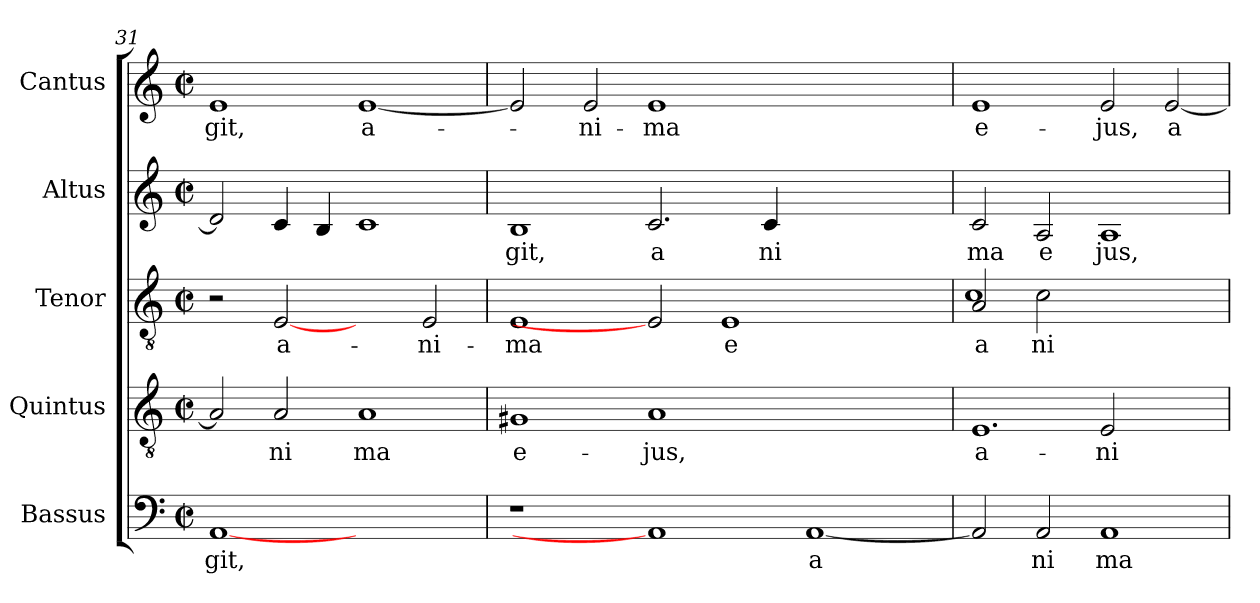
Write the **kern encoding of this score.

**kern	**text	**kern	**text	**kern	**text	**kern	**text	**kern	**text
*part5	*part5	*part4	*part4	*part3	*part3	*part2	*part2	*part1	*part1
*staff5	*staff5	*staff4	*staff4	*staff3	*staff3	*staff2	*staff2	*staff1	*staff1
*I"Bassus	*	*I"Quintus	*	*I"Tenor	*	*I"Altus	*	*I"Cantus	*
*clefF4	*	*clefGv2	*	*clefGv2	*	*clefG2	*	*clefG2	*
*M2/2	*	*M2/2	*	*M2/2	*	*M2/2	*	*M2/2	*
*met(c|)	*	*met(c|)	*	*met(c|)	*	*met(c|)	*	*met(c|)	*
=31	=31	=31	=31	=31	=31	=31	=31	=31	=31
!	!LO:LY:b:cj	!	!	!	!	!	!	!	!LO:LY:b:cj
[1AA	git,	2A/]	.	2r	.	2d/]	.	1e	-git,
!	!	!	!LO:LY:b:cj	!	!LO:LY:b:cj	!	!	!	!
.	.	2A/	ni	[2E	a-	4c/	.	.	.
.	.	.	.	.	.	4B/	.	.	.
!	!	!	!LO:LY:b:cj	!	!	!	!	!	!LO:LY:b:rj
1ryy	.	1A	ma	2ryy	.	1c	.	[>1e	a-
!	!	!	!	!	!LO:LY:b:cj	!	!	!	!
.	.	.	.	2E/	-ni-	.	.	.	.
!!LO:LB:g=z
=32	=32	=32	=32	=32	=32	=32	=32	=32	=32
!	!	!	!LO:LY:b:cj	!	!LO:LY:b:cj	!	!LO:LY:b:cj	!	!
*	*	*	*	*	*	*	*	*^	*
1r	.	1G#X	e-	1E	-ma	1B	git,	2e/]	32ryy	.
.	.	.	.	.	.	.	.	.	1ryy	.
!	!	!	!	!	!	!	!	!	!	!LO:LY:b:cj
.	.	.	.	.	.	.	.	2e/	.	-ni-
!	!	!	!LO:LY:b:cj	!	!	!	!LO:LY:b:cj	!	!	!LO:LY:b:cj
1AA]	.	1A	-jus,	2E]	.	2.c/	a	1e	.	-ma
.	.	.	.	.	.	.	.	.	1ryy	.
!	!	!	!	!	!LO:LY:b:cj	!	!	!	!	!
.	.	.	.	1E	e	.	.	.	.	.
!	!	!	!	!	!	!	!LO:LY:b:cj	!	!	!
.	.	.	.	.	.	4c/	ni	.	.	.
!	!LO:LY:b:rj	!	!	!	!	!	!	!	!	!
[<1AA	a	1ryy	.	.	.	1ryy	.	1ryy	.	.
.	.	.	.	.	.	.	.	.	2ryy	.
.	.	.	.	2ryy	.	.	.	.	.	.
.	.	.	.	.	.	.	.	.	4...ryy	.
=33	=33	=33	=33	=33	=33	=33	=33	=33	=33	=33
!	!	!LO:N:vis=1.	!LO:LY:b:cj	!	!LO:LY:b:cj	!	!	!	!	!
*	*	*	*	*^	*	*	*	*	*	*
!	!	!	!	!	!	!LO:LY:b:cj	!	!LO:LY:b:cj	!	!	!LO:LY:b:cj
*	*	*	*	*	*	*	*	*	*v	*v	*
2AA/]	.	1E	a-	2A/	1c	a	2c/	ma	1e	e-
!	!LO:LY:b:cj	!	!	!	!	!LO:LY:b:cj	!	!LO:LY:b:cj	!	!
2AA/	ni	.	.	2c\	.	ni	2A/	e	.	.
!	!LO:LY:b:cj	!	!LO:LY:b:cj	!	!	!	!	!LO:LY:b:cj	!	!LO:LY:b:cj
1AA	ma	2E/	-ni-	1ryy	1ryy	.	1A	jus,	2e/	-jus,
!	!	!	!	!	!	!	!	!	!	!LO:LY:b:cj
.	.	2ryy	.	.	.	.	.	.	[<2e/	a-
*	*	*	*	*v	*v	*	*	*	*	*
=	=	=	=	=	=	=	=	=	=
*-	*-	*-	*-	*-	*-	*-	*-	*-	*-
